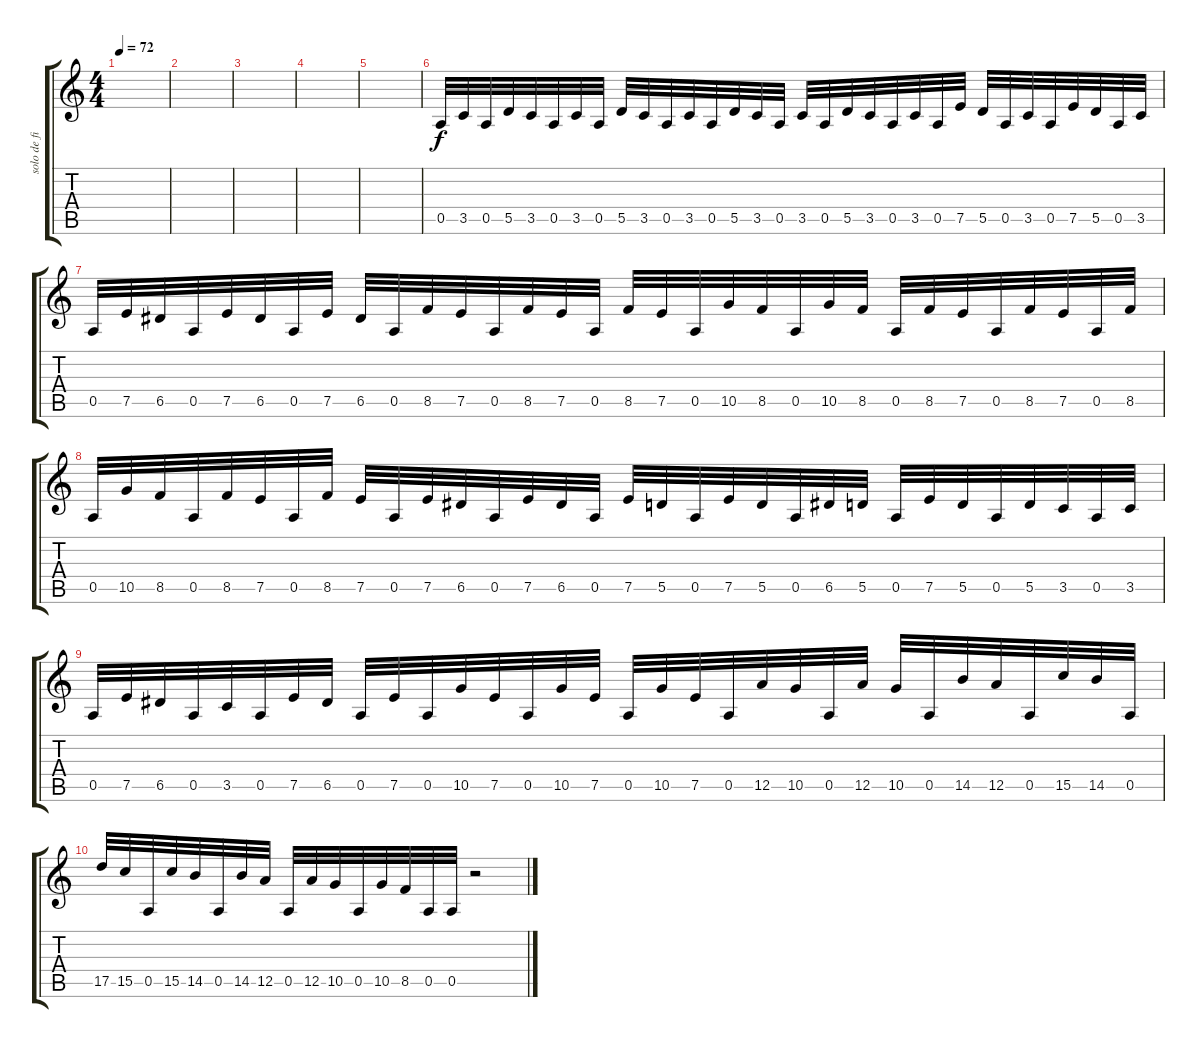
\track ("solo de fin" "solo de fi") {instrument distortionguitar}
\staff {score tabs}
\tuning (E4 B3 G3 D3 A2 E2) {hide}
\ts (4 4)
\tempo 72
\clef g2
\ks c
|
|
|
|
|
0.5.32 3.5.32 0.5.32 5.5.32 3.5.32 0.5.32 3.5.32 0.5.32 5.5.32 3.5.32 0.5.32 3.5.32 0.5.32 5.5.32 3.5.32 0.5.32 3.5.32 0.5.32 5.5.32 3.5.32 0.5.32 3.5.32 0.5.32 7.5.32 5.5.32 0.5.32 3.5.32 0.5.32 7.5.32 5.5.32 0.5.32 3.5.32 |
0.5.32 7.5.32 6.5.32 0.5.32 7.5.32 6.5.32 0.5.32 7.5.32 6.5.32 0.5.32 8.5.32 7.5.32 0.5.32 8.5.32 7.5.32 0.5.32 8.5.32 7.5.32 0.5.32 10.5.32 8.5.32 0.5.32 10.5.32 8.5.32 0.5.32 8.5.32 7.5.32 0.5.32 8.5.32 7.5.32 0.5.32 8.5.32 |
0.5.32 10.5.32 8.5.32 0.5.32 8.5.32 7.5.32 0.5.32 8.5.32 7.5.32 0.5.32 7.5.32 6.5.32 0.5.32 7.5.32 6.5.32 0.5.32 7.5.32 5.5.32 0.5.32 7.5.32 5.5.32 0.5.32 6.5.32 5.5.32 0.5.32 7.5.32 5.5.32 0.5.32 5.5.32 3.5.32 0.5.32 3.5.32 |
0.5.32 7.5.32 6.5.32 0.5.32 3.5.32 0.5.32 7.5.32 6.5.32 0.5.32 7.5.32 0.5.32 10.5.32 7.5.32 0.5.32 10.5.32 7.5.32 0.5.32 10.5.32 7.5.32 0.5.32 12.5.32 10.5.32 0.5.32 12.5.32 10.5.32 0.5.32 14.5.32 12.5.32 0.5.32 15.5.32 14.5.32 0.5.32 |
17.5.32{volume 5} 15.5.32 0.5.32 15.5.32 14.5.32 0.5.32 14.5.32 12.5.32 0.5.32 12.5.32 10.5.32 0.5.32 10.5.32 8.5.32 0.5.32 0.5.32 r.2
